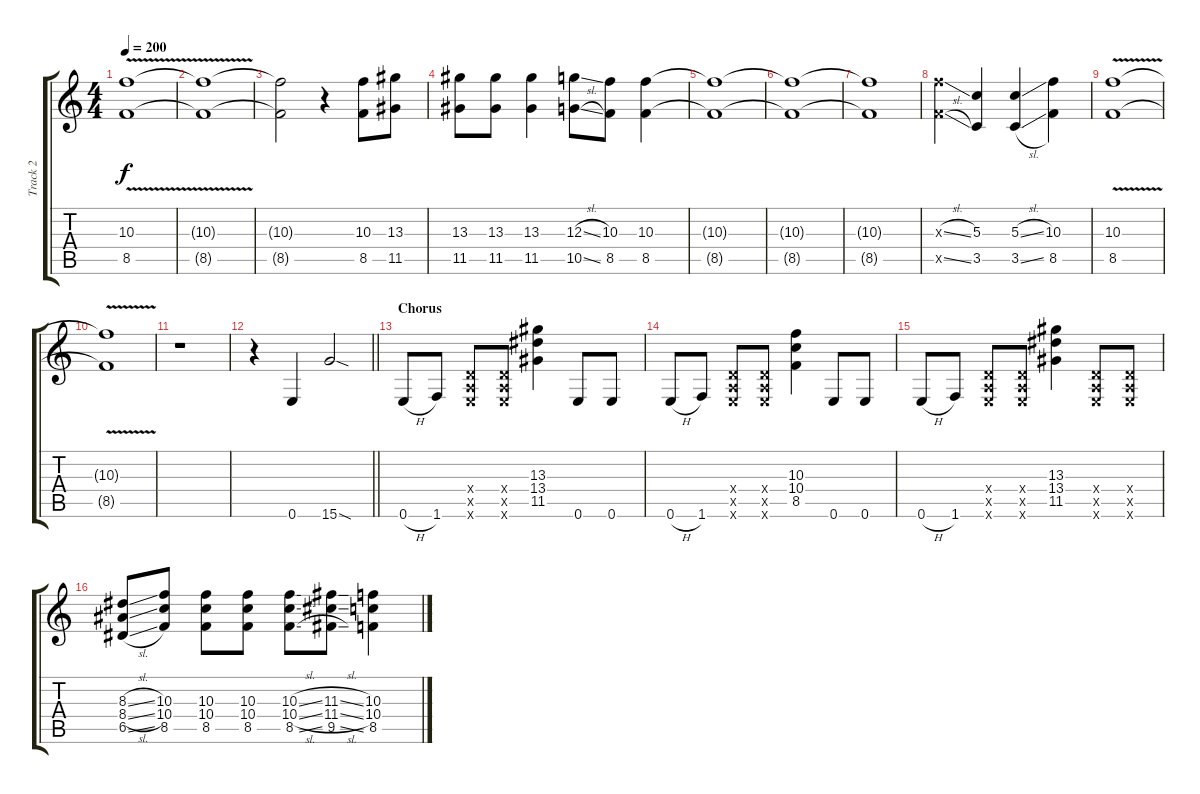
\track ("Track 2" "Track 2") {instrument distortionguitar}
\staff {score tabs}
\tuning (E4 B3 G3 D3 A2 E2) {hide}
\ts (4 4)
\tempo 200
\clef g2
\ks c
(10.3{v} 8.5{v}).1{dy f} |
(10.3{t} 8.5{t}).1 |
(10.3{t} 8.5{t}).2 r.4 (10.3 8.5).8 (13.3 11.5).8 |
(13.3 11.5).8 (13.3 11.5).8 (13.3 11.5).4 (12.3{sl} 10.5{sl}).8 (10.3 8.5).8 (10.3 8.5).4 |
(10.3{t} 8.5{t}).1 |
(10.3{t} 8.5{t}).1 |
(10.3{t} 8.5{t}).1 |
(10.3{sl x} 8.5{sl x}).4 (5.3 3.5).4 (5.3{sl} 3.5{sl}).4 (10.3 8.5).4 |
(10.3{v} 8.5{v}).1 |
(10.3{t} 8.5{t}).1 |
r.1 |
\barLineRight lightlight
r.4 0.6.4 15.6{sod}.2 |
\section ("" "Chorus")
0.6{h}.8 1.6.8 (0.4{x} 0.5{x} 0.6{x}).8 (0.4{x} 0.5{x} 0.6{x}).8 (13.3 13.4 11.5).4 0.6.8 0.6.8 |
0.6{h}.8 1.6.8 (0.4{x} 0.5{x} 0.6{x}).8 (0.4{x} 0.5{x} 0.6{x}).8 (10.3 10.4 8.5).4 0.6.8 0.6.8 |
0.6{h}.8 1.6.8 (0.4{x} 0.5{x} 0.6{x}).8 (0.4{x} 0.5{x} 0.6{x}).8 (13.3 13.4 11.5).4 (0.4{x} 0.5{x} 0.6{x}).8 (0.4{x} 0.5{x} 0.6{x}).8 |
(8.3{sl} 8.4{sl} 6.5{sl}).8 (10.3 10.4 8.5).8 (10.3 10.4 8.5).8 (10.3 10.4 8.5).8 (10.3{sl} 10.4{sl} 8.5{sl}).8 (11.3{sl} 11.4{sl} 9.5{sl}).8 (10.3 10.4 8.5).4
